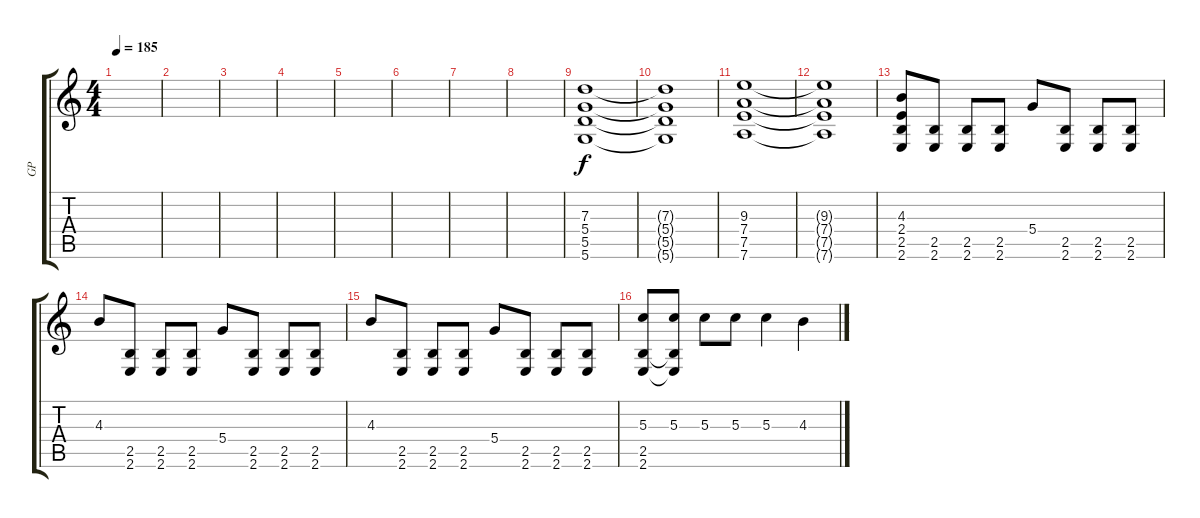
\track ("GP" "GP") {instrument overdrivenguitar}
\staff {score tabs}
\tuning (E4 B3 G3 D3 A2 D2) {hide}
\ts (4 4)
\tempo 185
\clef g2
\ks c
|
|
|
|
|
|
|
|
(7.3 5.4 5.5 5.6).1{dy f} |
(7.3{t} 5.4{t} 5.5{t} 5.6{t}).1 |
(9.3 7.4 7.5 7.6).1 |
(9.3{t} 7.4{t} 7.5{t} 7.6{t}).1 |
(4.3 2.4 2.5 2.6).8 (2.5 2.6).8 (2.5 2.6).8 (2.5 2.6).8 5.4.8 (2.5 2.6).8 (2.5 2.6).8 (2.5 2.6).8 |
4.3.8 (2.5 2.6).8 (2.5 2.6).8 (2.5 2.6).8 5.4.8 (2.5 2.6).8 (2.5 2.6).8 (2.5 2.6).8 |
4.3.8 (2.5 2.6).8 (2.5 2.6).8 (2.5 2.6).8 5.4.8 (2.5 2.6).8 (2.5 2.6).8 (2.5 2.6).8 |
(5.3 2.5 2.6).8 (5.3 2.5{t} 2.6{t}).8 5.3.8 5.3.8 5.3.4 4.3.4
